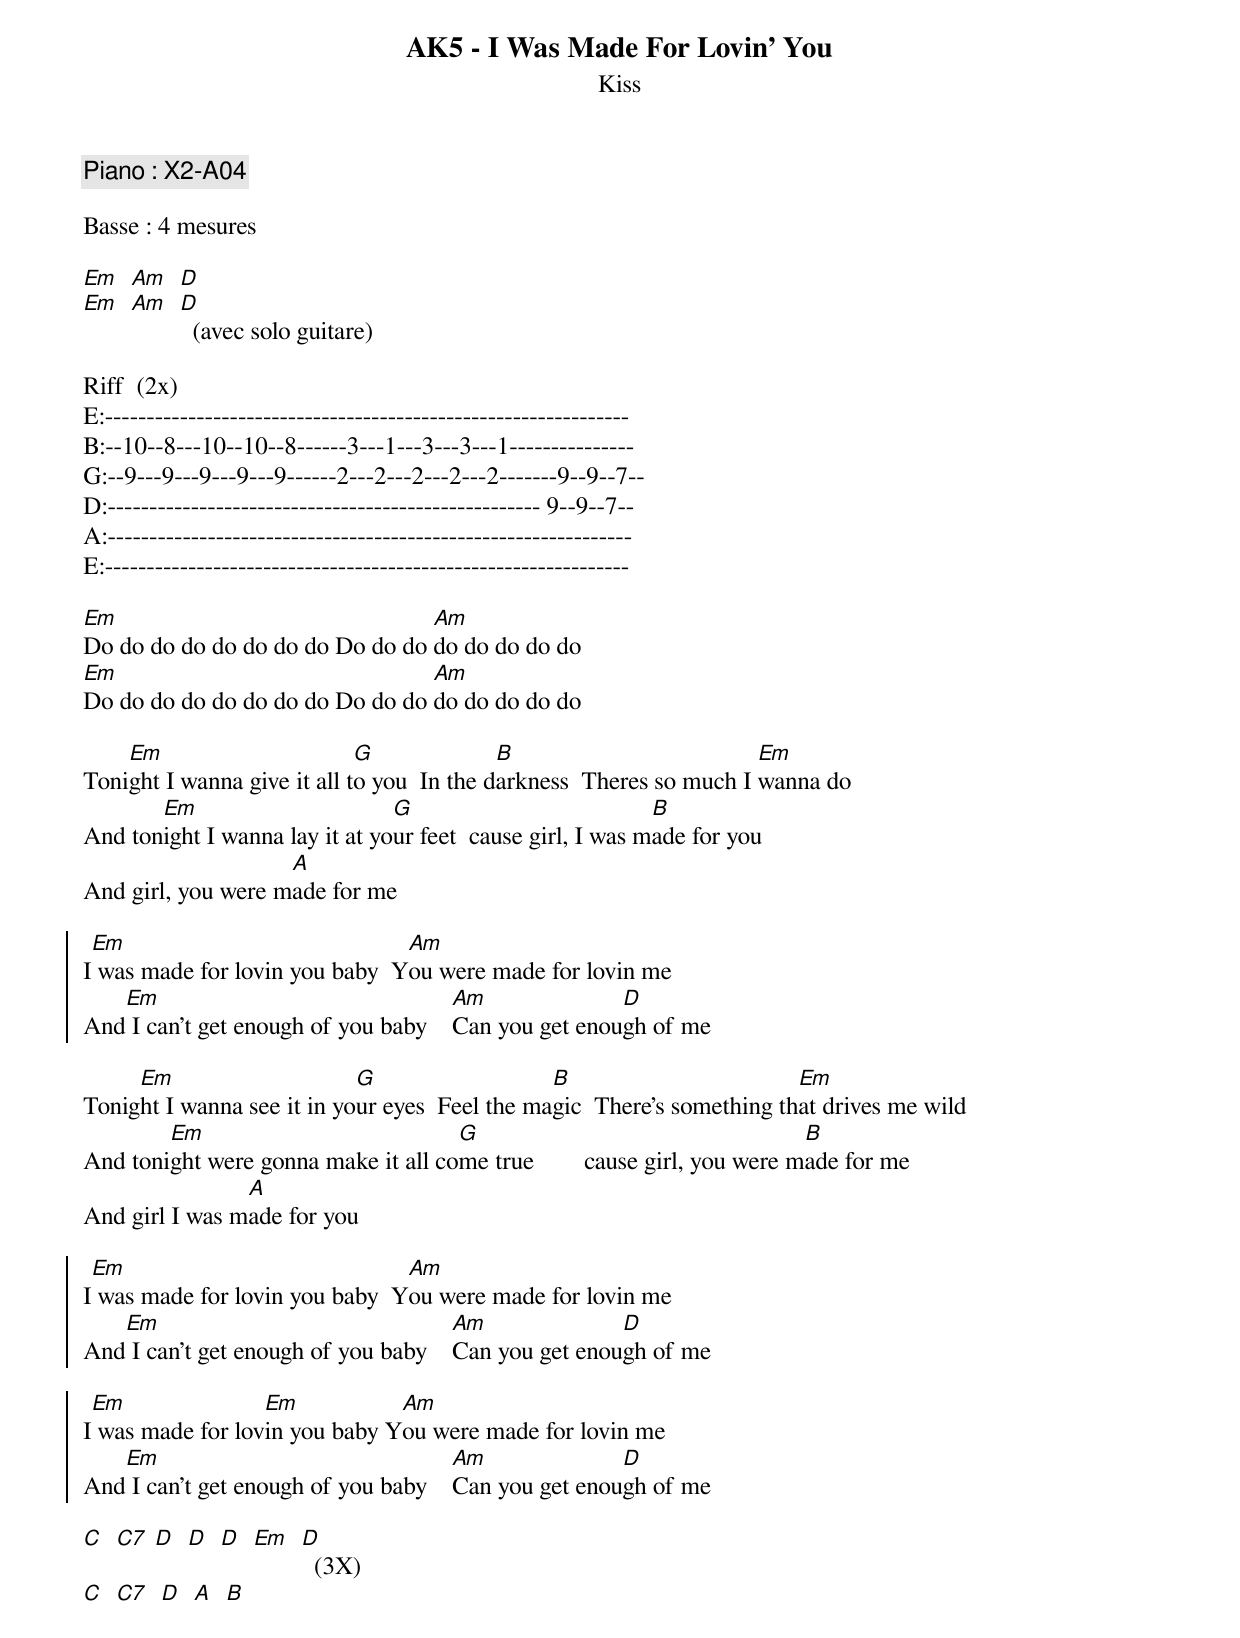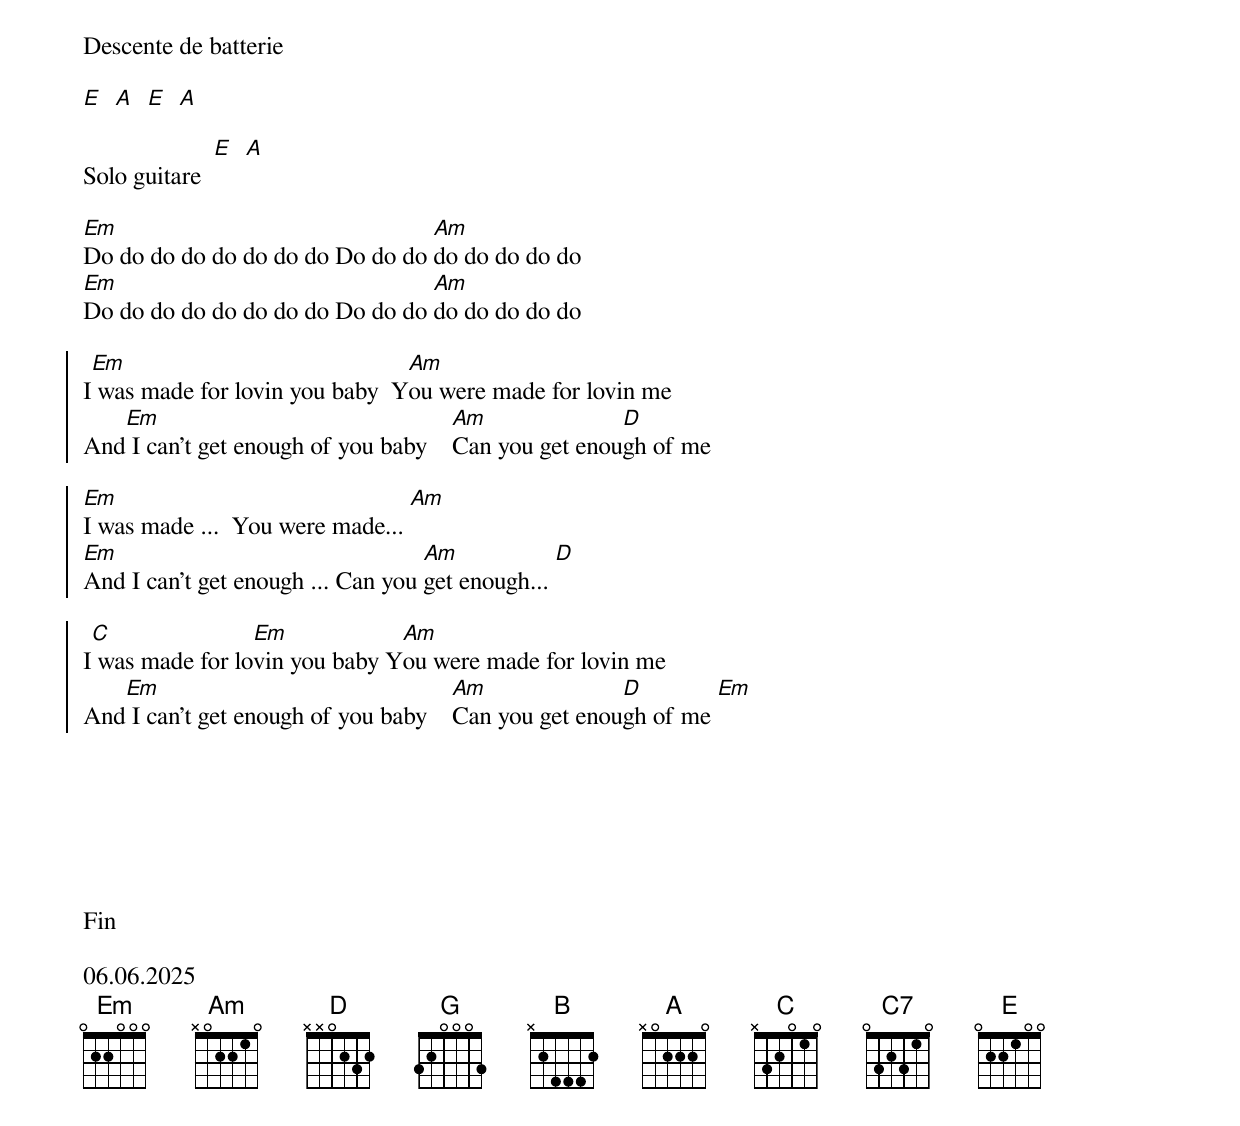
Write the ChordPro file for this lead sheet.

{title: AK5 - I Was Made For Lovin' You}
{subtitle: Kiss }
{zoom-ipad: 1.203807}
{c:Piano : X2-A04}

Basse : 4 mesures

[Em]  [Am]  [D]
[Em]  [Am]  [D]  (avec solo guitare)

Riff  (2x)
E:---------------------------------------------------------------
B:--10--8---10--10--8------3---1---3---3---1---------------
G:--9---9---9---9---9------2---2---2---2---2-------9--9--7--
D:---------------------------------------------------- 9--9--7--
A:---------------------------------------------------------------
E:---------------------------------------------------------------

[Em]Do do do do do do do do	Do do do [Am]do do do do do
[Em]Do do do do do do do do	Do do do [Am]do do do do do

Toni[Em]ght I wanna give it all t[G]o you  In the d[B]arkness  Theres so much I [Em]wanna do
And ton[Em]ight I wanna lay it at yo[G]ur feet  cause girl, I was m[B]ade for you
And girl, you were m[A]ade for me

{soc}
I[Em] was made for lovin you baby		Y[Am]ou were made for lovin me
And[Em] I can’t get enough of you baby    [Am]Can you get enou[D]gh of me
{eoc}

Tonig[Em]ht I wanna see it in yo[G]ur eyes  Feel the ma[B]gic  There’s something th[Em]at drives me wild
And toni[Em]ght were gonna make it all co[G]me true        cause girl, you were m[B]ade for me
And girl I was m[A]ade for you

{soc}
I[Em] was made for lovin you baby		Y[Am]ou were made for lovin me
And[Em] I can’t get enough of you baby    [Am]Can you get enou[D]gh of me

I[Em] was made for lov[Em]in you baby	Y[Am]ou were made for lovin me
And[Em] I can’t get enough of you baby    [Am]Can you get enou[D]gh of me
{eoc}

[C]  [C7] [D]  [D]  [D]  [Em]  [D]  (3X)
[C]  [C7]  [D]  [A]  [B]

Descente de batterie

[E]  [A]  [E]  [A]

Solo guitare  [E]  [A]

[Em]Do do do do do do do do	Do do do [Am]do do do do do
[Em]Do do do do do do do do	Do do do [Am]do do do do do

{soc}
I[Em] was made for lovin you baby		Y[Am]ou were made for lovin me
And[Em] I can’t get enough of you baby    [Am]Can you get enou[D]gh of me

[Em]I was made ...		You were made... [Am]
[Em]And I can’t get enough ...	Can you [Am]get enough... [D]

I[C] was made for lo[Em]vin you baby	Y[Am]ou were made for lovin me
And[Em] I can’t get enough of you baby    [Am]Can you get enou[D]gh of me [Em]
{eoc}







Fin

06.06.2025
